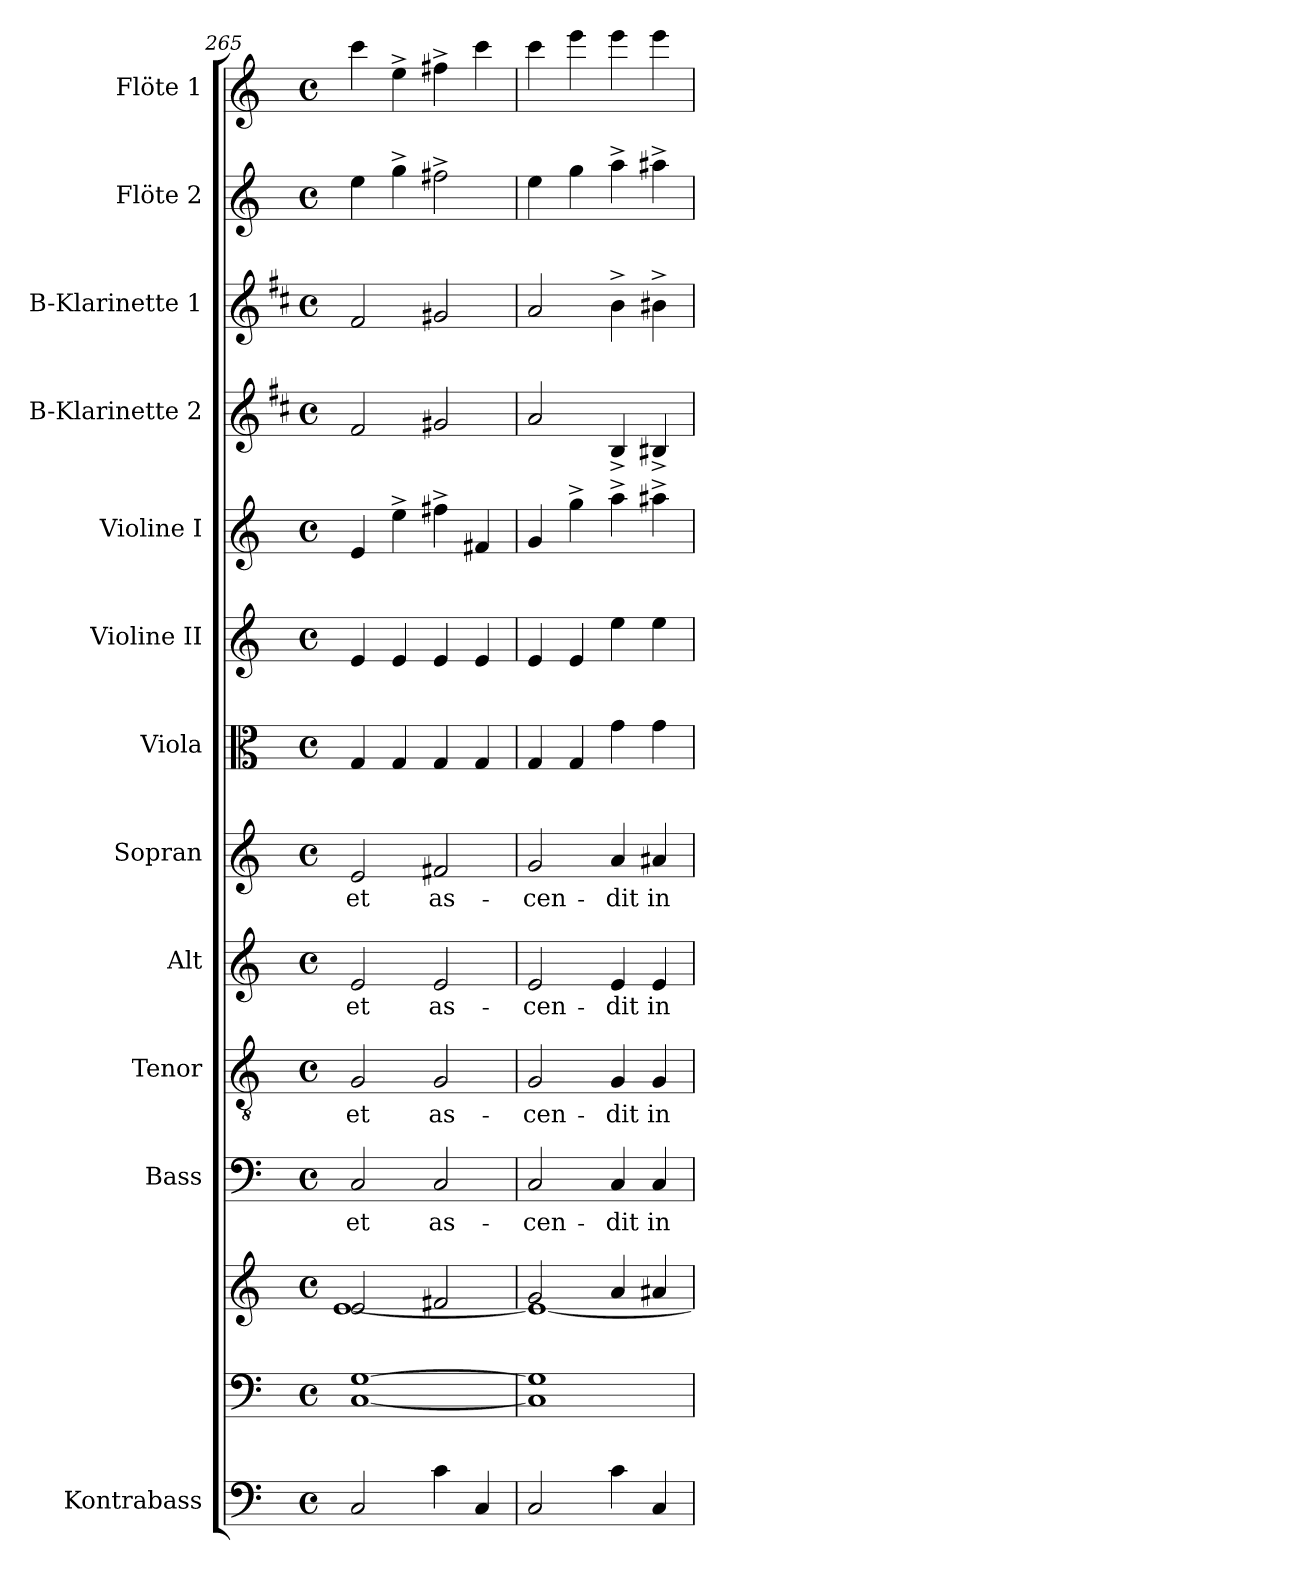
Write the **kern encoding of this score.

**kern	**kern	**kern	**kern	**text	**kern	**text	**kern	**text	**kern	**text	**kern	**kern	**kern	**kern	**kern	**kern	**kern
*part13	*part12	*part12	*part11	*part11	*part10	*part10	*part9	*part9	*part8	*part8	*part7	*part6	*part5	*part4	*part3	*part2	*part1
*staff14	*staff13	*staff12	*staff11	*staff11	*staff10	*staff10	*staff9	*staff9	*staff8	*staff8	*staff7	*staff6	*staff5	*staff4	*staff3	*staff2	*staff1
*I"Kontrabass	*	*	*I"Bass	*	*I"Tenor	*	*I"Alt	*	*I"Sopran	*	*I"Viola	*I"Violine II	*I"Violine I	*I"B-Klarinette 2	*I"B-Klarinette 1	*I"Flöte 2	*I"Flöte 1
*I'Kb.	*	*	*I'B.	*	*I'T.	*	*I'A.	*	*I'S.	*	*I'Vla.	*I'Vl. II	*I'Vl. I	*I'B Kl. 2	*I'B Kl. 1	*I'Fl. 2	*I'Fl. 1
*clefF4	*clefF4	*clefG2	*clefF4	*	*clefGv2	*	*clefG2	*	*clefG2	*	*clefC3	*clefG2	*clefG2	*clefG2	*clefG2	*clefG2	*clefG2
*ITrd7c12	*	*	*	*	*	*	*	*	*	*	*	*	*	*ITrd1c2	*ITrd1c2	*	*
*k[]	*k[]	*k[]	*k[]	*	*k[]	*	*k[]	*	*k[]	*	*k[]	*k[]	*k[]	*k[]	*k[]	*k[]	*k[]
*C:	*C:	*C:	*C:	*	*C:	*	*C:	*	*C:	*	*C:	*C:	*C:	*C:	*C:	*C:	*C:
*M4/4	*M4/4	*M4/4	*M4/4	*	*M4/4	*	*M4/4	*	*M4/4	*	*M4/4	*M4/4	*M4/4	*M4/4	*M4/4	*M4/4	*M4/4
*met(c)	*met(c)	*met(c)	*met(c)	*	*met(c)	*	*met(c)	*	*met(c)	*	*met(c)	*met(c)	*met(c)	*met(c)	*met(c)	*met(c)	*met(c)
=265	=265	=265	=265	=265	=265	=265	=265	=265	=265	=265	=265	=265	=265	=265	=265	=265	=265
*	*^	*^	*	*	*	*	*	*	*	*	*	*	*	*	*	*	*
!	!	!	!	!	!	!LO:LY:b	!	!LO:LY:b	!	!LO:LY:b	!	!LO:LY:b	!	!	!	!	!	!	!
2CC/	[>1G	[<1C	2e/	[<1e	2C/	et	2G/	et	2e/	et	2e/	et	4G/	4e/	4e/	2e/	2e/	4ee\	4ccc\
.	.	.	.	.	.	.	.	.	.	.	.	.	4G/	4e/	4ee^>\	.	.	4gg^>\	4ee^>\
!	!	!	!	!	!	!LO:LY:b	!	!LO:LY:b	!	!LO:LY:b	!	!LO:LY:b	!	!	!	!	!	!	!
4C\	.	.	2f#X/	.	2C/	as-	2G/	as-	2e/	as-	2f#X/	as-	4G/	4e/	4ff#X^>\	2f#X/	2f#X/	2ff#X^>\	4ff#X^>\
4CC/	.	.	.	.	.	.	.	.	.	.	.	.	4G/	4e/	4f#X/	.	.	.	4ccc\
!!LO:PB:g=z
=266	=266	=266	=266	=266	=266	=266	=266	=266	=266	=266	=266	=266	=266	=266	=266	=266	=266	=266	=266
!	!	!	!	!	!	!LO:LY:b	!	!LO:LY:b	!	!LO:LY:b	!	!LO:LY:b	!	!	!	!	!	!	!
2CC/	1G]	1C]	2g/	1e_	2C/	-cen-	2G/	-cen-	2e/	-cen-	2g/	-cen-	4G/	4e/	4g/	2g/	2g/	4ee\	4ccc\
.	.	.	.	.	.	.	.	.	.	.	.	.	4G/	4e/	4gg^>\	.	.	4gg\	4eee\
!	!	!	!	!	!	!LO:LY:b	!	!LO:LY:b	!	!LO:LY:b	!	!LO:LY:b	!	!	!	!	!	!	!
4C\	.	.	4a/	.	4C/	-dit	4G/	-dit	4e/	-dit	4a/	-dit	4g\	4ee\	4aa^>\	4A^</	4a^>\	4aa^>\	4eee\
!	!	!	!	!	!	!LO:LY:b	!	!LO:LY:b	!	!LO:LY:b	!	!LO:LY:b	!	!	!	!	!	!	!
4CC/	.	.	4a#X/	.	4C/	in	4G/	in	4e/	in	4a#X/	in	4g\	4ee\	4aa#X^>\	4A#X^</	4a#X^>\	4aa#X^>\	4eee\
*	*v	*v	*	*	*	*	*	*	*	*	*	*	*	*	*	*	*	*	*
*	*	*v	*v	*	*	*	*	*	*	*	*	*	*	*	*	*	*	*
=	=	=	=	=	=	=	=	=	=	=	=	=	=	=	=	=	=
*-	*-	*-	*-	*-	*-	*-	*-	*-	*-	*-	*-	*-	*-	*-	*-	*-	*-
